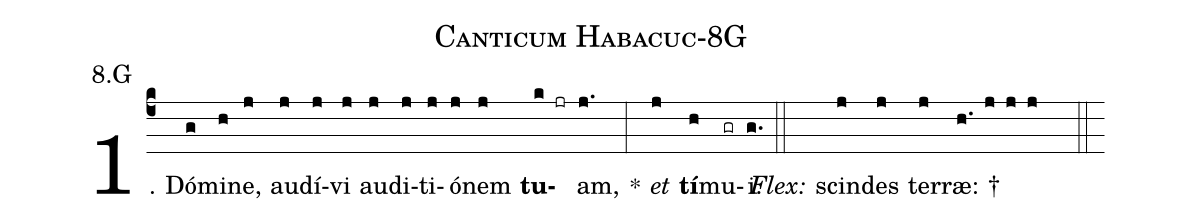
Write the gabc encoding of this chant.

name: Canticum Habacuc-8G;
annotation: 8.G;
%%
(c4)1. Dó(g)mi(h)ne,(j) au(j)dí(j)vi(j) au(j)di(j)ti(j)ó(j)nem(j) <b>tu</b>(k jr)am,(j.) *(:) <i>et</i>(j) <b>tí</b>(h)mu(gr)i.(g.) (::)
<i>Flex:</i>()  scin(j)des(j) ter(j)ræ: †(h. j j j  ::)
